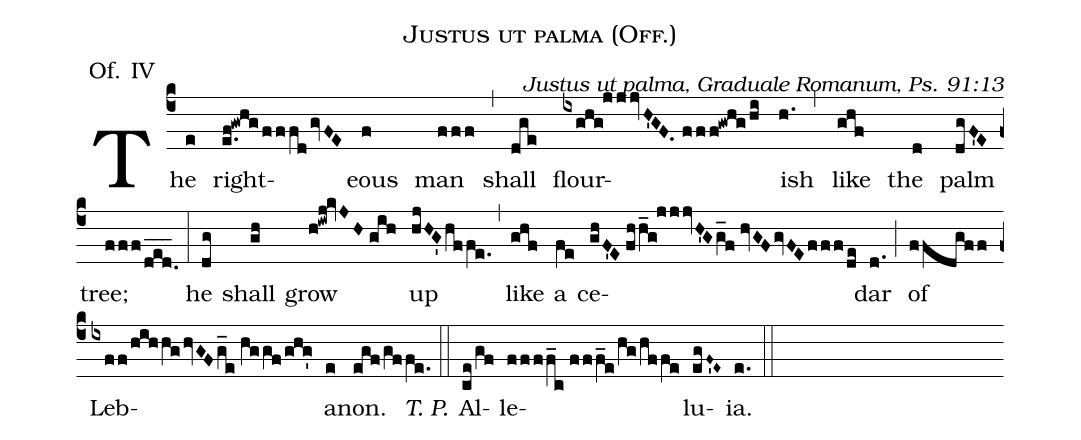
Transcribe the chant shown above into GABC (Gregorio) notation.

name: Justus ut palma (Off.);
office-part: Offertorium;
mode: 4;
commentary: Justus ut palma, Graduale Romanum, Ps. 91:13;
annotation: Of. IV;
%%
(c4)The(e) right(e.f!gwhgfffdgvFE)eous(f) man(fff) (,) shall(dge) flour(ixghg!jjjvH'GF.//fff!gwhg/hi)ish(h.) (,) like(ghf) the(d) palm(dgF'E) tree;(fff/ded___.) (:) he(dg) shall(gh)
grow(h!iwj!kvJH//gih) up(hjHG'hffe.) (,) like(ghf) a(fe) ce(ghF'E//fh/h_g!jjjvH'Gg_f//hvGFgvFEfff/de)dar(d.) (;)
of(ffdgf/f) Leb(ixff/hihhghvGFg_e//hggf/ghg')a(e)non.(egf/gffe.)
<i>T. P.</i>(::) Al(ce/gf)le(ffff_c//fff_e/hg/hffe)lu(egF~'E~)ia.(e.) (::)
